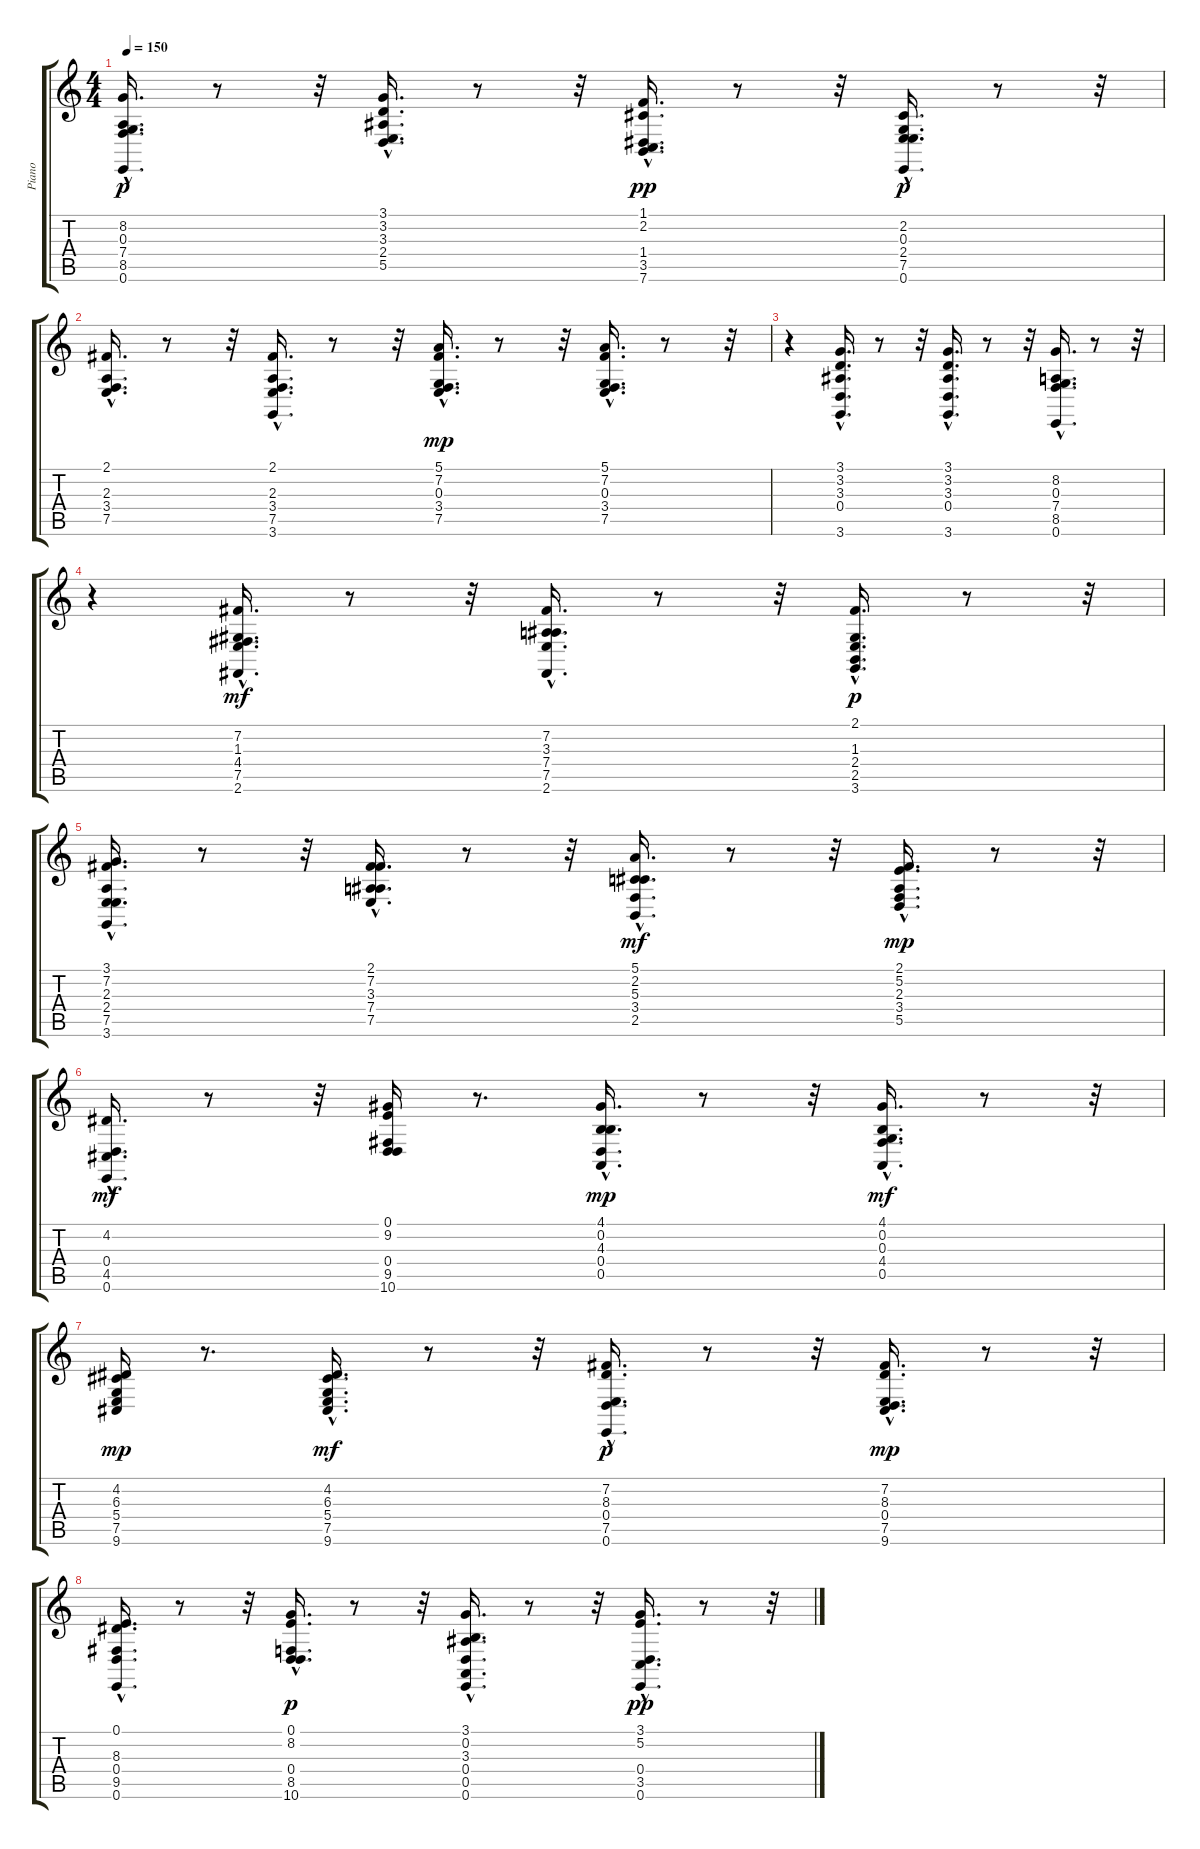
\track ("Piano" "Piano") {instrument acousticgrandpiano}
\staff {score tabs}
\tuning (E4 B3 G3 D3 A2 E2) {hide}
\ts (4 4)
\tempo 150
\clef g2
\ks c
(8.2 0.3 7.4 8.5{hac} 0.6{hac}).16{d dy p} r.8 r.32 (3.1 3.2 3.3{hac} 2.4{hac} 5.5).16{d} r.8 r.32 (1.1 2.2 1.4{hac} 3.5 7.6{hac}).16{d dy pp} r.8 r.32 (2.2 0.3 2.4 7.5 0.6{hac}).16{d dy p} r.8 r.32 |
(2.1 2.3{hac} 3.4 7.5).16{d} r.8 r.32 (2.1 2.3 3.4 7.5{hac} 3.6).16{d} r.8 r.32 (5.1 7.2 0.3{hac} 3.4 7.5).16{d dy mp} r.8 r.32 (5.1 7.2 0.3{hac} 3.4 7.5).16{d} r.8 r.32 |
r.4 (3.1 3.2 3.3{hac} 0.4 3.6).16{d} r.8 r.32 (3.1 3.2 3.3{hac} 0.4 3.6).16{d} r.8 r.32 (8.2 0.3 7.4 8.5{hac} 0.6{hac}).16{d} r.8 r.32 |
r.4 (7.2 1.3 4.4 7.5{hac} 2.6).16{d dy mf} r.8 r.32 (7.2 3.3 7.4{hac} 7.5 2.6).16{d} r.8 r.32 (2.1 1.3 2.4{hac} 2.5 3.6).16{d dy p} r.8 r.32 |
(3.1 7.2 2.3 2.4{hac} 7.5{hac} 3.6).16{d} r.8 r.32 (2.1 7.2 3.3 7.4{hac} 7.5{hac}).16{d} r.8 r.32 (5.1 2.2 5.3{hac} 3.4 2.5).16{d dy mf} r.8 r.32 (2.1 5.2 2.3{hac} 3.4 5.5{hac}).16{d dy mp} r.8 r.32 |
(4.2 0.4{hac} 4.5{hac} 0.6{hac}).16{d dy mf} r.8 r.32 (0.1 9.2 0.4 9.5 10.6).16 r.8{d} (4.1 0.2 4.3{hac} 0.4 0.5).16{d dy mp} r.8 r.32 (4.1 0.2 0.3 4.4{hac} 0.5{hac}).16{d dy mf} r.8 r.32 |
(4.2 6.3 5.4 7.5 9.6).16{dy mp} r.8{d} (4.2 6.3 5.4 7.5{hac} 9.6{hac}).16{d dy mf} r.8 r.32 (7.2 8.3 0.4 7.5{hac} 0.6).16{d dy p} r.8 r.32 (7.2 8.3 0.4 7.5{hac} 9.6{hac}).16{d dy mp} r.8 r.32 |
(0.1 8.3 0.4{hac} 9.5 0.6{hac}).16{d} r.8 r.32 (0.1 8.2 0.4{hac} 8.5{hac} 10.6).16{d dy p} r.8 r.32 (3.1 0.2 3.3{hac} 0.4 0.5{hac} 0.6).16{d} r.8 r.32 (3.1 5.2 0.4{hac} 3.5{hac} 0.6{hac}).16{d dy pp} r.8 r.32
